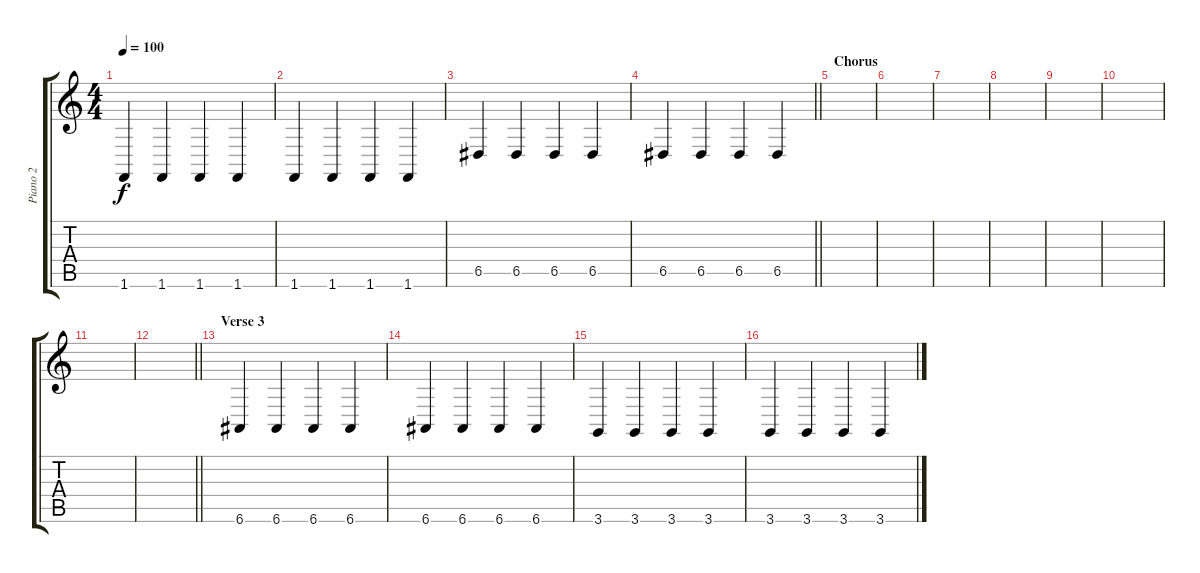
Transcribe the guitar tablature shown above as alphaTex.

\track ("Piano 2" "Piano 2") {instrument electricgrandpiano}
\staff {score tabs}
\tuning (E4 B3 G3 D3 A2 E2) {hide}
\ts (4 4)
\tempo 100
\clef g2
\ks c
1.6.4{dy f} 1.6.4 1.6.4 1.6.4 |
1.6.4 1.6.4 1.6.4 1.6.4 |
6.5.4 6.5.4 6.5.4 6.5.4 |
\barLineRight lightlight
6.5.4 6.5.4 6.5.4 6.5.4 |
\section ("" "Chorus")
|
|
|
|
|
|
|
\barLineRight lightlight
|
\section ("" "Verse 3")
6.6.4 6.6.4 6.6.4 6.6.4 |
6.6.4 6.6.4 6.6.4 6.6.4 |
3.6.4 3.6.4 3.6.4 3.6.4 |
3.6.4 3.6.4 3.6.4 3.6.4
